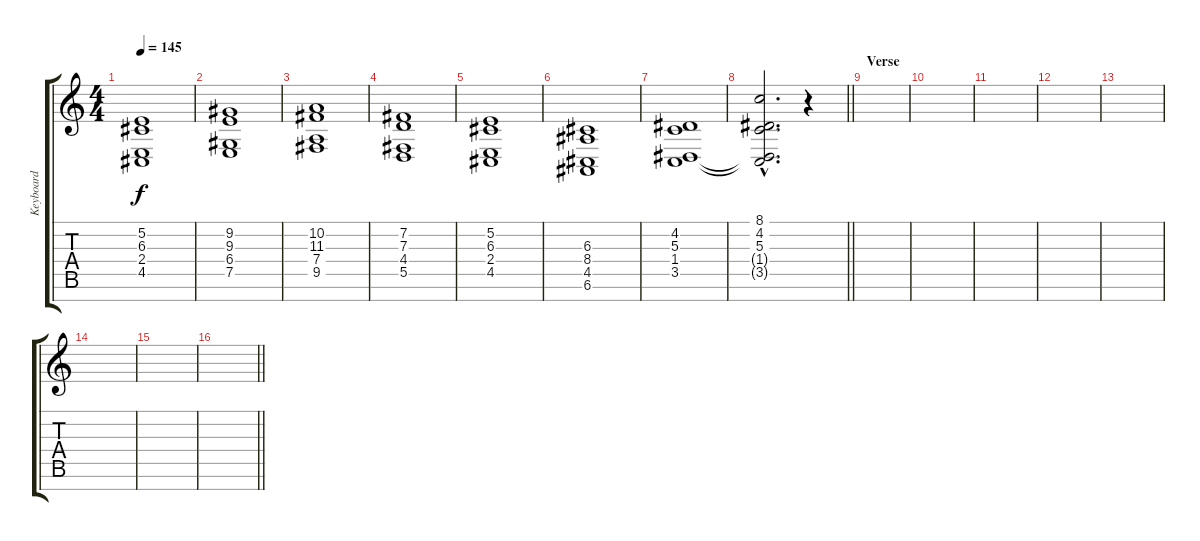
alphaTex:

\track ("Keyboard" "Keyboard") {instrument stringensemble1}
\staff {score tabs}
\tuning (E4 B3 G3 D3 A2 E2 B1) {hide}
\ts (4 4)
\tempo 145
\clef g2
\ks c
(5.2 6.3 2.4 4.5).1{dy f} |
(9.2 9.3 6.4 7.5).1 |
(10.2 11.3 7.4 9.5).1 |
(7.2 7.3 4.4 5.5).1 |
(5.2 6.3 2.4 4.5).1 |
(6.3 8.4 4.5 6.6).1 |
(4.2 5.3 1.4 3.5).1 |
\barLineRight lightlight
(8.1{hac} 4.2{hac} 5.3{hac} 1.4{hac t} 3.5{hac t}).2{d} r.4 |
\section ("" "Verse")
|
|
|
|
|
|
|
\barLineRight lightlight
